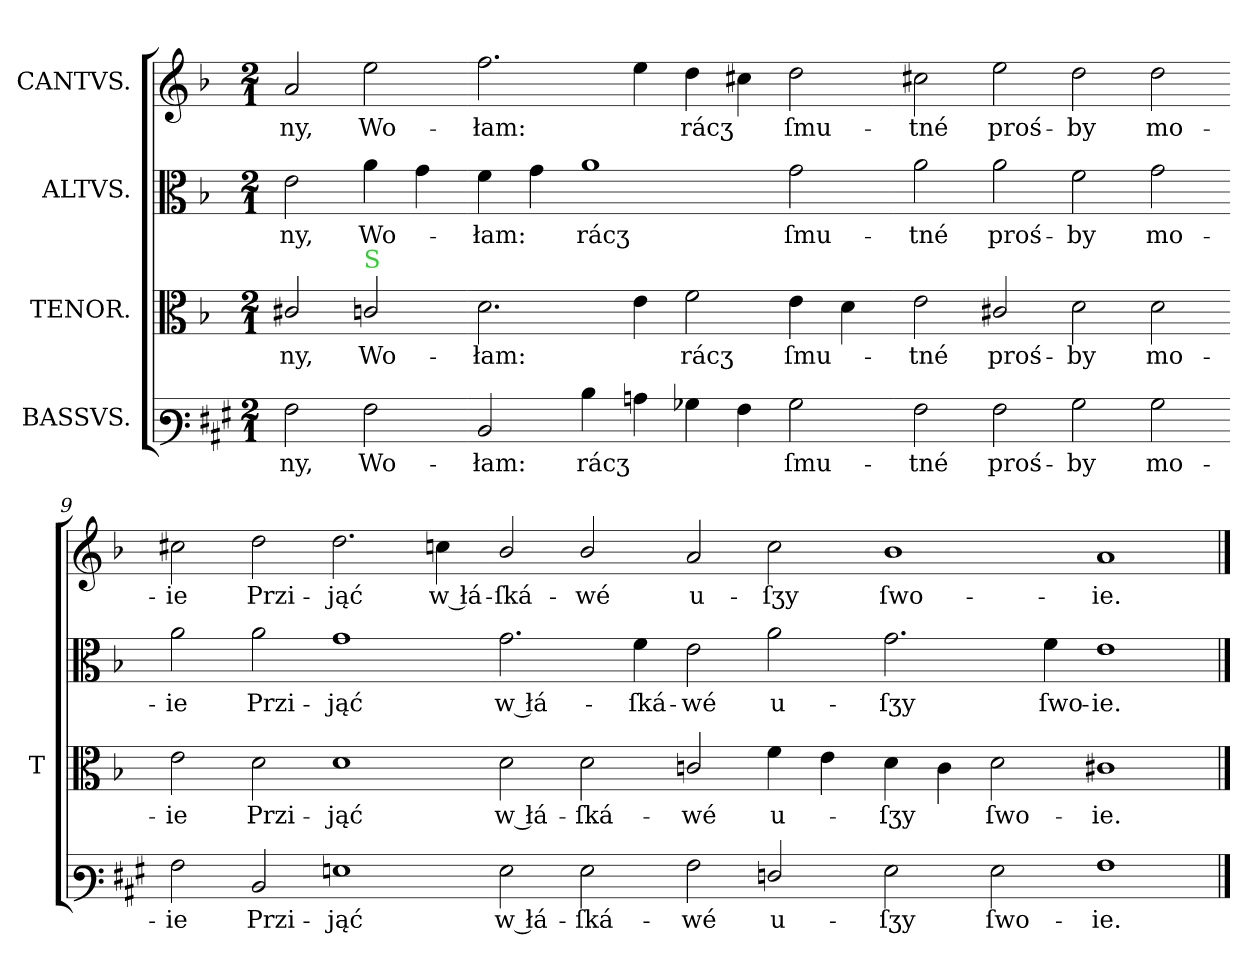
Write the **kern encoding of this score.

**kern	**text	**kern	**text	**kern	**text	**kern	**text
*part4	*part4	*part3	*part3	*part2	*part2	*part1	*part1
*staff4	*staff4	*staff3	*staff3	*staff2	*staff2	*staff1	*staff1
*I"BASSVS.	*	*I"TENOR.	*	*I"ALTVS.	*	*I"CANTVS.	*
*	*	*I'T	*	*	*	*	*
*clefF3	*	*clefC3	*	*clefC3	*	*clefG2	*
*k[f#c#g#]	*	*k[b-]	*	*k[b-]	*	*k[b-]	*
*M2/1	*	*M2/1	*	*M2/1	*	*M2/1	*
=	=	=	=	=	=	=	=
2A\	-ny,	2c#X/	-ny,	2e\	-ny,	2a/	-ny,
!	!	!LO:TX:a:color=limegreen:t=S	!	!	!	!	!
2A\	Wo-	2cn/	Wo-	4a\	Wo-	2ee\	Wo-
.	.	.	.	4g\	.	.	.
=7-	=7-	=7-	=7-	=7-	=7-	=7-	=7-
2D/	-łam:	2.d\	-łam:	4f\	-łam:	2.ff\	-łam:
.	.	.	.	4g\	.	.	.
4d\	rácʒ	.	.	1a\	rácʒ	.	.
4c\	.	4e\	.	.	.	4ee\	.
4B-\	.	2f\	rácʒ	.	.	4dd\	rácʒ
4A\	.	.	.	.	.	4cc#X\	.
2B-\	ſmu-	4e\	ſmu-	2g\	ſmu-	2dd\	ſmu-
.	.	4d\	.	.	.	.	.
=8-	=8-	=8-	=8-	=8-	=8-	=8-	=8-
2A\	-tné	2e\	-tné	2a\	-tné	2cc#X\	-tné
2A\	proś-	2c#X/	proś-	2a\	proś-	2ee\	proś-
2B-\	-by	2d\	-by	2f\	-by	2dd\	-by
2B-\	mo-	2d\	mo-	2g\	mo-	2dd\	mo-
=9-	=9-	=9-	=9-	=9-	=9-	=9-	=9-
2A\	-ie	2e\	-ie	2a\	-ie	2cc#X\	-ie
2D/	Przi-	2d\	Przi-	2a\	Przi-	2dd\	Przi-
1G\	-jąć	1d\	-jąć	1g\	-jąć	2.dd\	-jąć
.	.	.	.	.	.	4ccn\	w łá-
=10-	=10-	=10-	=10-	=10-	=10-	=10-	=10-
2G\	w łá-	2d\	w łá-	2.g\	w łá-	2b-/	-ſká-
2G\	-ſká-	2d\	-ſká-	.	.	2b-/	-wé
.	.	.	.	4f\	-ſká-	.	.
2A\	-wé	2cn/	-wé	2e\	-wé	2a/	u-
2Fn/	u-	4f\	u-	2a\	u-	2cc\	-ſʒy
.	.	4e\	.	.	.	.	.
=11-	=11-	=11-	=11-	=11-	=11-	=11-	=11-
2G\	-ſʒy	4d\	-ſʒy	2.g\	-ſʒy	1b-\	ſwo-
.	.	4c\	.	.	.	.	.
2G\	ſwo-	2d\	ſwo-	.	.	.	.
.	.	.	.	4f\	ſwo-	.	.
1A\	-ie.	1c#X\	-ie.	1e\	-ie.	1a/	-ie.
==	==	==	==	==	==	==	==
*-	*-	*-	*-	*-	*-	*-	*-
